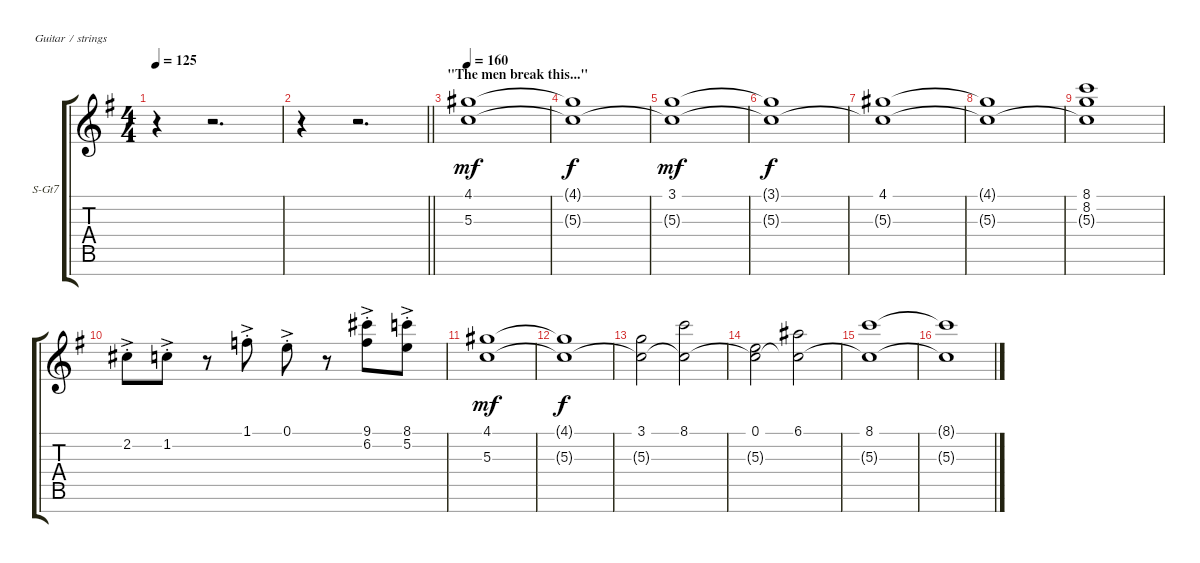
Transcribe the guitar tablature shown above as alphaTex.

\bracketExtendMode groupsimilarinstruments
\firstSystemTrackNameOrientation horizontal
\otherSystemsTrackNameOrientation horizontal
\track ("Keyboard 2 - Brat/Shagrath" "S-Gt7") {instrument stringensemble1}
\staff {score tabs}
\tuning (E4 B3 G3 D3 A2 E2 B1)
\displaytranspose 12
\ts (4 4)
\tempo 125
\clef g2
\ks g
r.4{dy f} r.2{d} |
\barLineRight lightlight
r.4 r.2{d} |
\section ("" "\"The men break this...\"")
\tempo 160
(4.1 5.3).1{dy mf} |
(4.1{t} 5.3{t}).1{dy f} |
(3.1 5.3{t}).1{dy mf} |
(3.1{t} 5.3{t}).1{dy f} |
(4.1 5.3{t}).1 |
(4.1{t} 5.3{t}).1 |
(8.1 8.2 5.3{t}).1 |
2.2{ac st}.8 1.2{ac st}.8 r.8 1.1{ac st}.8 0.1{ac st}.8 r.8 (9.1{ac st} 6.2{ac st}).8 (8.1{ac st} 5.2{ac st}).8 |
(4.1 5.3).1{dy mf} |
(4.1{t} 5.3{t}).1{dy f} |
(3.1 5.3{t}).2 (8.1 5.3{t}).2 |
(0.1 5.3{t}).2 (6.1 5.3{t}).2 |
(8.1 5.3{t}).1 |
(8.1{t} 5.3{t}).1
